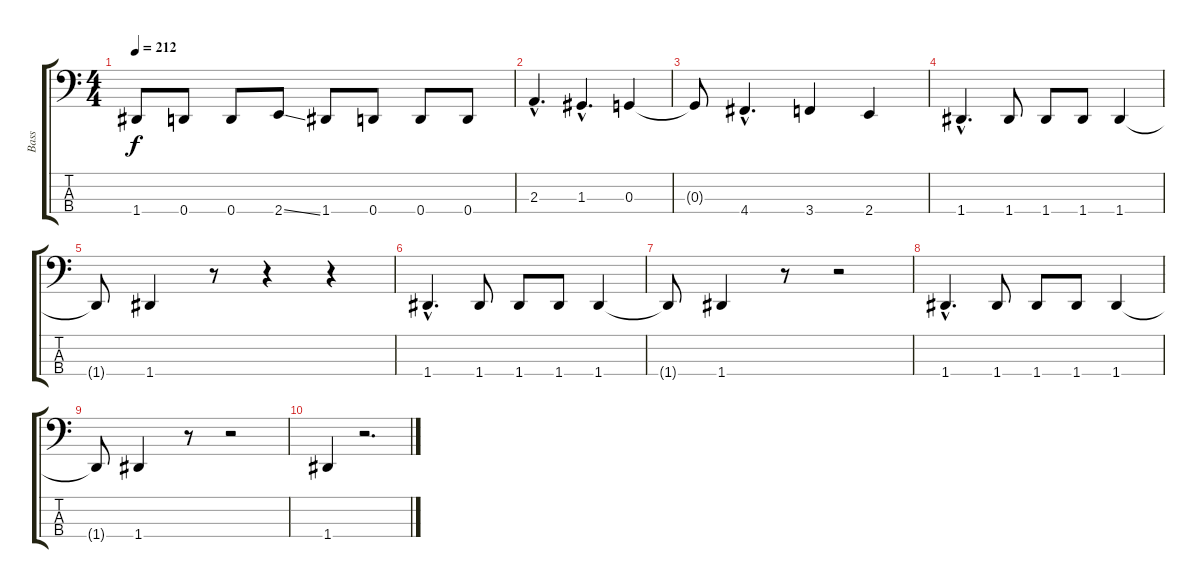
\track ("Bass" "Bass") {instrument electricbasspick}
\staff {score tabs}
\tuning (F2 C2 G1 D1) {hide}
\ts (4 4)
\tempo 212
\clef f4
\ks c
1.4.8{dy f} 0.4.8 0.4.8 2.4{ss}.8 1.4.8 0.4.8 0.4.8 0.4.8 |
2.3{hac}.4{d} 1.3{hac}.4{d} 0.3.4 |
0.3{t}.8 4.4{hac}.4{d} 3.4.4 2.4.4 |
1.4{hac}.4{d} 1.4.8 1.4.8 1.4.8 1.4.4 |
1.4{t}.8 1.4.4 r.8 r.4 r.4 |
1.4{hac}.4{d} 1.4.8 1.4.8 1.4.8 1.4.4 |
1.4{t}.8 1.4.4 r.8 r.2 |
1.4{hac}.4{d} 1.4.8 1.4.8 1.4.8 1.4.4 |
1.4{t}.8 1.4.4 r.8 r.2 |
1.4.4 r.2{d}
